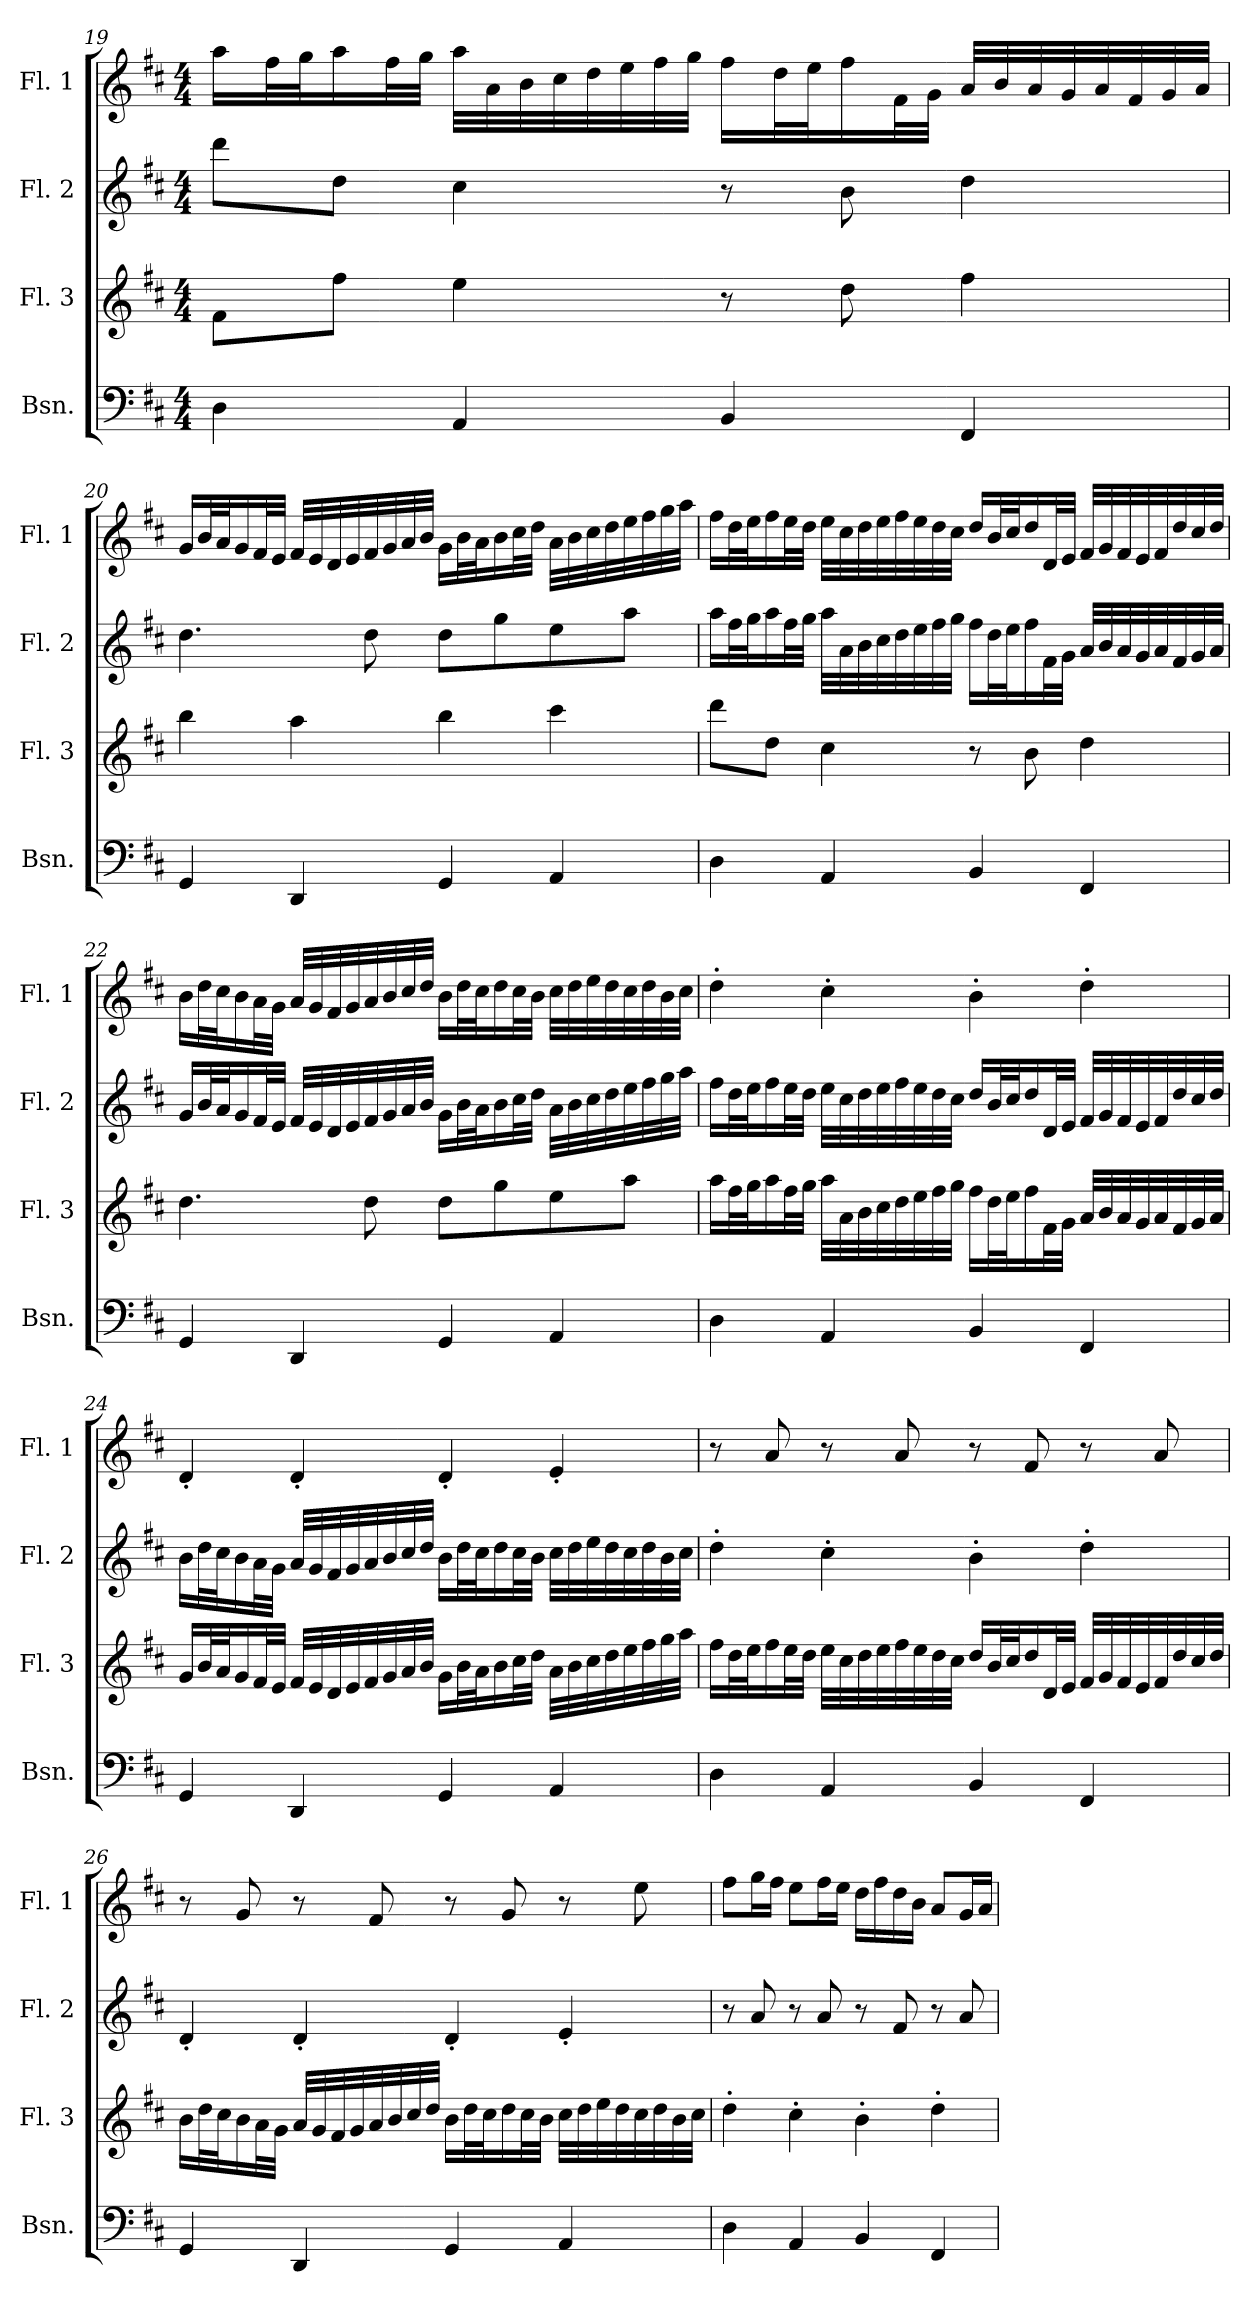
**kern	**kern	**kern	**kern
*part4	*part3	*part2	*part1
*staff4	*staff3	*staff2	*staff1
*I"Bsn.	*I"Fl. 3	*I"Fl. 2	*I"Fl. 1
*I'Bsn.	*I'Fl. 3	*I'Fl. 2	*I'Fl. 1
*clefF4	*clefG2	*clefG2	*clefG2
*k[f#c#]	*k[f#c#]	*k[f#c#]	*k[f#c#]
*M4/4	*M4/4	*M4/4	*M4/4
=19	=19	=19	=19
4D\	8f#\L	8ddd\L	16aa\LL
.	.	.	32ff#\L
.	.	.	32gg\J
.	8ff#\J	8dd\J	16aa\
.	.	.	32ff#\L
.	.	.	32gg\JJJ
4AA/	4ee\	4cc#\	32aa\LLL
.	.	.	32a\
.	.	.	32b\
.	.	.	32cc#\
.	.	.	32dd\
.	.	.	32ee\
.	.	.	32ff#\
.	.	.	32gg\JJJ
4BB/	8r	8r	16ff#\LL
.	.	.	32dd\L
.	.	.	32ee\J
.	8dd\	8b\	16ff#\
.	.	.	32f#\L
.	.	.	32g\JJJ
4FF#/	4ff#\	4dd\	32a/LLL
.	.	.	32b/
.	.	.	32a/
.	.	.	32g/
.	.	.	32a/
.	.	.	32f#/
.	.	.	32g/
.	.	.	32a/JJJ
!!LO:PB:g=z
=20	=20	=20	=20
4GG/	4bb\	4.dd\	16g/LL
.	.	.	32b/L
.	.	.	32a/J
.	.	.	16g/
.	.	.	32f#/L
.	.	.	32e/JJJ
4DD/	4aa\	.	32f#/LLL
.	.	.	32e/
.	.	.	32d/
.	.	.	32e/
.	.	8dd\	32f#/
.	.	.	32g/
.	.	.	32a/
.	.	.	32b/JJJ
4GG/	4bb\	8dd\L	16g\LL
.	.	.	32b\L
.	.	.	32a\J
.	.	8gg\	16b\
.	.	.	32cc#\L
.	.	.	32dd\JJJ
4AA/	4ccc#\	8ee\	32a\LLL
.	.	.	32b\
.	.	.	32cc#\
.	.	.	32dd\
.	.	8aa\J	32ee\
.	.	.	32ff#\
.	.	.	32gg\
.	.	.	32aa\JJJ
!!LO:LB:g=z
=21	=21	=21	=21
4D\	8ddd\L	16aa\LL	16ff#\LL
.	.	32ff#\L	32dd\L
.	.	32gg\J	32ee\J
.	8dd\J	16aa\	16ff#\
.	.	32ff#\L	32ee\L
.	.	32gg\JJJ	32dd\JJJ
4AA/	4cc#\	32aa\LLL	32ee\LLL
.	.	32a\	32cc#\
.	.	32b\	32dd\
.	.	32cc#\	32ee\
.	.	32dd\	32ff#\
.	.	32ee\	32ee\
.	.	32ff#\	32dd\
.	.	32gg\JJJ	32cc#\JJJ
4BB/	8r	16ff#\LL	16dd/LL
.	.	32dd\L	32b/L
.	.	32ee\J	32cc#/J
.	8b\	16ff#\	16dd/
.	.	32f#\L	32d/L
.	.	32g\JJJ	32e/JJJ
4FF#/	4dd\	32a/LLL	32f#/LLL
.	.	32b/	32g/
.	.	32a/	32f#/
.	.	32g/	32e/
.	.	32a/	32f#/
.	.	32f#/	32dd/
.	.	32g/	32cc#/
.	.	32a/JJJ	32dd/JJJ
!!LO:LB:g=z
=22	=22	=22	=22
4GG/	4.dd\	16g/LL	16b\LL
.	.	32b/L	32dd\L
.	.	32a/J	32cc#\J
.	.	16g/	16b\
.	.	32f#/L	32a\L
.	.	32e/JJJ	32g\JJJ
4DD/	.	32f#/LLL	32a/LLL
.	.	32e/	32g/
.	.	32d/	32f#/
.	.	32e/	32g/
.	8dd\	32f#/	32a/
.	.	32g/	32b/
.	.	32a/	32cc#/
.	.	32b/JJJ	32dd/JJJ
4GG/	8dd\L	16g\LL	16b\LL
.	.	32b\L	32dd\L
.	.	32a\J	32cc#\J
.	8gg\	16b\	16dd\
.	.	32cc#\L	32cc#\L
.	.	32dd\JJJ	32b\JJJ
4AA/	8ee\	32a\LLL	32cc#\LLL
.	.	32b\	32dd\
.	.	32cc#\	32ee\
.	.	32dd\	32dd\
.	8aa\J	32ee\	32cc#\
.	.	32ff#\	32dd\
.	.	32gg\	32b\
.	.	32aa\JJJ	32cc#\JJJ
!!LO:PB:g=z
=23	=23	=23	=23
4D\	16aa\LL	16ff#\LL	4dd'\
.	32ff#\L	32dd\L	.
.	32gg\J	32ee\J	.
.	16aa\	16ff#\	.
.	32ff#\L	32ee\L	.
.	32gg\JJJ	32dd\JJJ	.
4AA/	32aa\LLL	32ee\LLL	4cc#'\
.	32a\	32cc#\	.
.	32b\	32dd\	.
.	32cc#\	32ee\	.
.	32dd\	32ff#\	.
.	32ee\	32ee\	.
.	32ff#\	32dd\	.
.	32gg\JJJ	32cc#\JJJ	.
4BB/	16ff#\LL	16dd/LL	4b'\
.	32dd\L	32b/L	.
.	32ee\J	32cc#/J	.
.	16ff#\	16dd/	.
.	32f#\L	32d/L	.
.	32g\JJJ	32e/JJJ	.
4FF#/	32a/LLL	32f#/LLL	4dd'\
.	32b/	32g/	.
.	32a/	32f#/	.
.	32g/	32e/	.
.	32a/	32f#/	.
.	32f#/	32dd/	.
.	32g/	32cc#/	.
.	32a/JJJ	32dd/JJJ	.
!!LO:LB:g=z
=24	=24	=24	=24
4GG/	16g/LL	16b\LL	4d'/
.	32b/L	32dd\L	.
.	32a/J	32cc#\J	.
.	16g/	16b\	.
.	32f#/L	32a\L	.
.	32e/JJJ	32g\JJJ	.
4DD/	32f#/LLL	32a/LLL	4d'/
.	32e/	32g/	.
.	32d/	32f#/	.
.	32e/	32g/	.
.	32f#/	32a/	.
.	32g/	32b/	.
.	32a/	32cc#/	.
.	32b/JJJ	32dd/JJJ	.
4GG/	16g\LL	16b\LL	4d'/
.	32b\L	32dd\L	.
.	32a\J	32cc#\J	.
.	16b\	16dd\	.
.	32cc#\L	32cc#\L	.
.	32dd\JJJ	32b\JJJ	.
4AA/	32a\LLL	32cc#\LLL	4e'/
.	32b\	32dd\	.
.	32cc#\	32ee\	.
.	32dd\	32dd\	.
.	32ee\	32cc#\	.
.	32ff#\	32dd\	.
.	32gg\	32b\	.
.	32aa\JJJ	32cc#\JJJ	.
!!LO:LB:g=z
=25	=25	=25	=25
4D\	16ff#\LL	4dd'\	8r
.	32dd\L	.	.
.	32ee\J	.	.
.	16ff#\	.	8a/
.	32ee\L	.	.
.	32dd\JJJ	.	.
4AA/	32ee\LLL	4cc#'\	8r
.	32cc#\	.	.
.	32dd\	.	.
.	32ee\	.	.
.	32ff#\	.	8a/
.	32ee\	.	.
.	32dd\	.	.
.	32cc#\JJJ	.	.
4BB/	16dd/LL	4b'\	8r
.	32b/L	.	.
.	32cc#/J	.	.
.	16dd/	.	8f#/
.	32d/L	.	.
.	32e/JJJ	.	.
4FF#/	32f#/LLL	4dd'\	8r
.	32g/	.	.
.	32f#/	.	.
.	32e/	.	.
.	32f#/	.	8a/
.	32dd/	.	.
.	32cc#/	.	.
.	32dd/JJJ	.	.
!!LO:PB:g=z
=26	=26	=26	=26
4GG/	16b\LL	4d'/	8r
.	32dd\L	.	.
.	32cc#\J	.	.
.	16b\	.	8g/
.	32a\L	.	.
.	32g\JJJ	.	.
4DD/	32a/LLL	4d'/	8r
.	32g/	.	.
.	32f#/	.	.
.	32g/	.	.
.	32a/	.	8f#/
.	32b/	.	.
.	32cc#/	.	.
.	32dd/JJJ	.	.
4GG/	16b\LL	4d'/	8r
.	32dd\L	.	.
.	32cc#\J	.	.
.	16dd\	.	8g/
.	32cc#\L	.	.
.	32b\JJJ	.	.
4AA/	32cc#\LLL	4e'/	8r
.	32dd\	.	.
.	32ee\	.	.
.	32dd\	.	.
.	32cc#\	.	8ee\
.	32dd\	.	.
.	32b\	.	.
.	32cc#\JJJ	.	.
=27	=27	=27	=27
4D\	4dd'\	8r	8ff#\L
.	.	8a/	16gg\L
.	.	.	16ff#\JJ
4AA/	4cc#'\	8r	8ee\L
.	.	8a/	16ff#\L
.	.	.	16ee\JJ
4BB/	4b'\	8r	16dd\LL
.	.	.	16ff#\
.	.	8f#/	16dd\
.	.	.	16b\JJ
4FF#/	4dd'\	8r	8a/L
.	.	8a/	16g/L
.	.	.	16a/JJ
=	=	=	=
*-	*-	*-	*-
